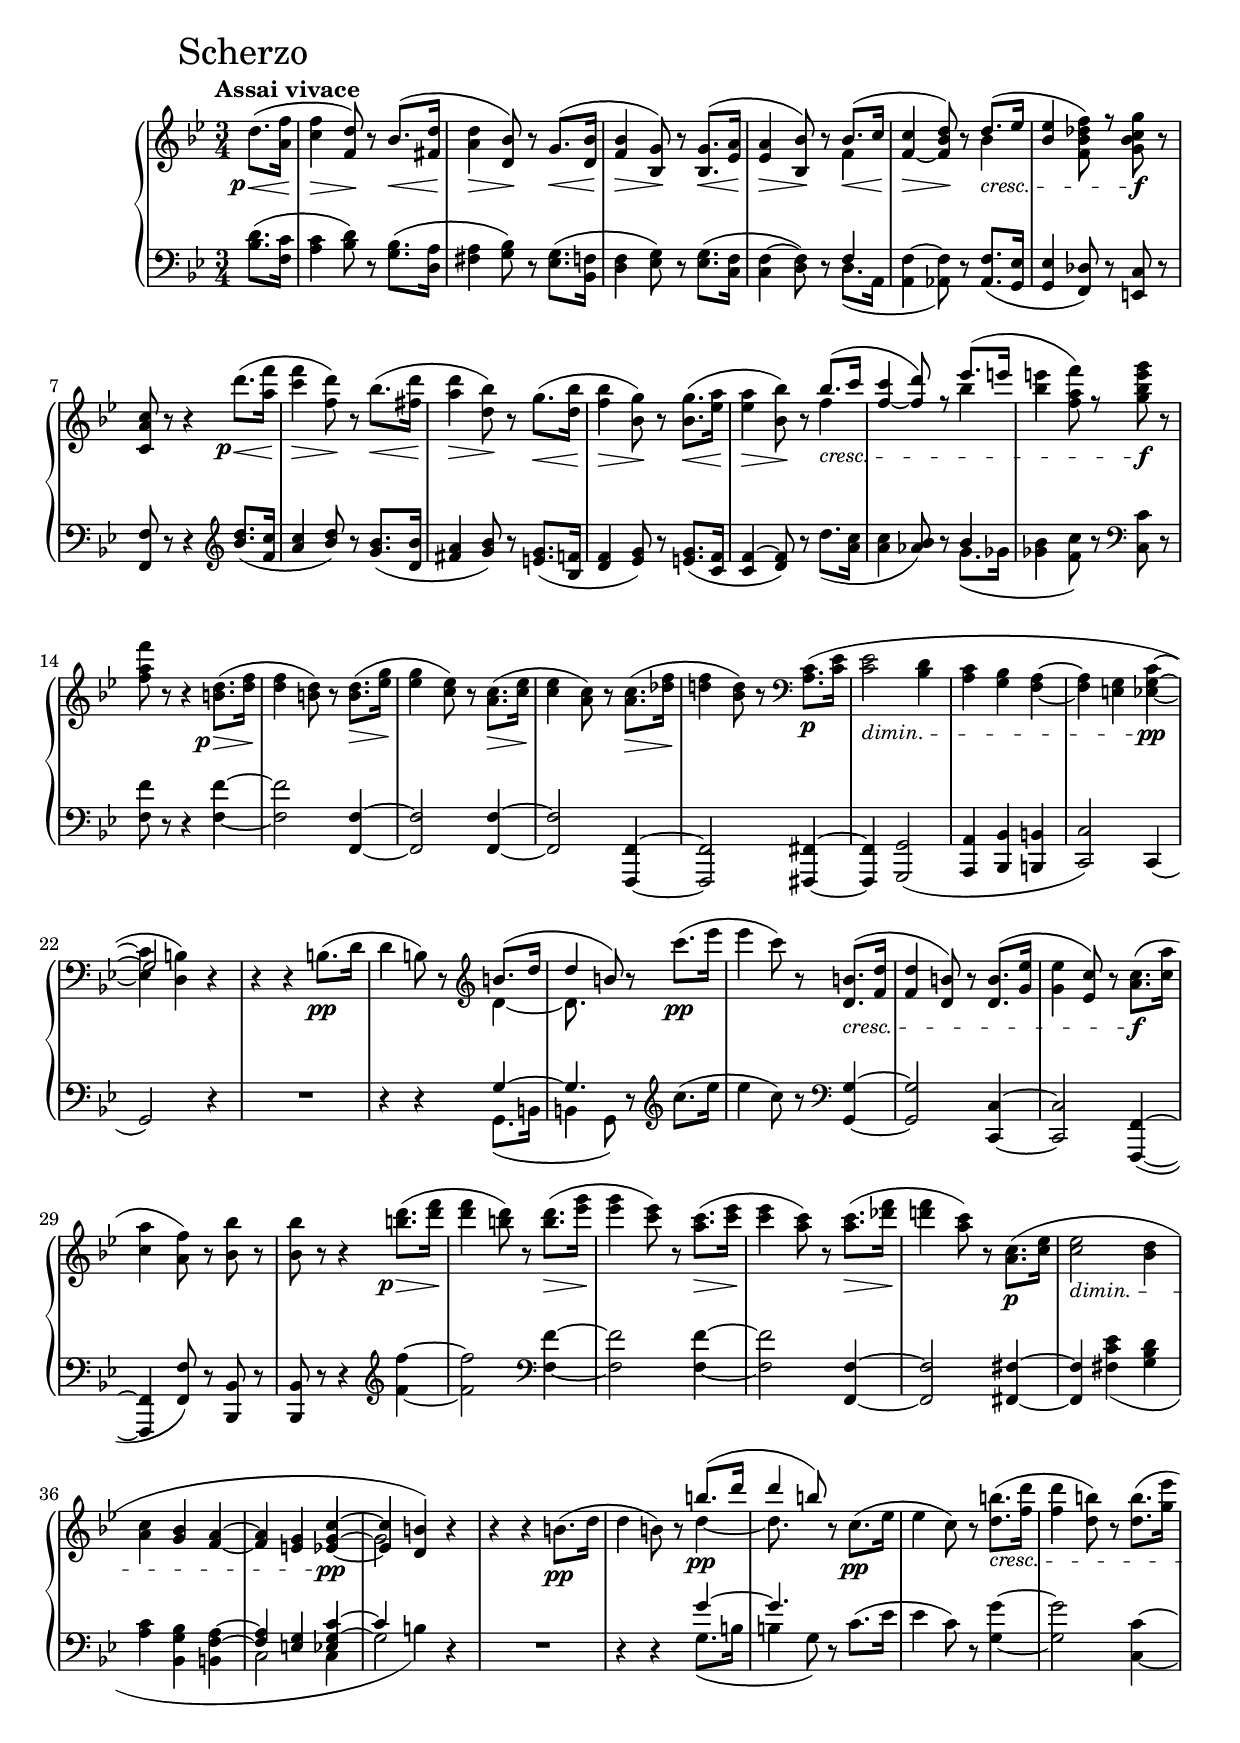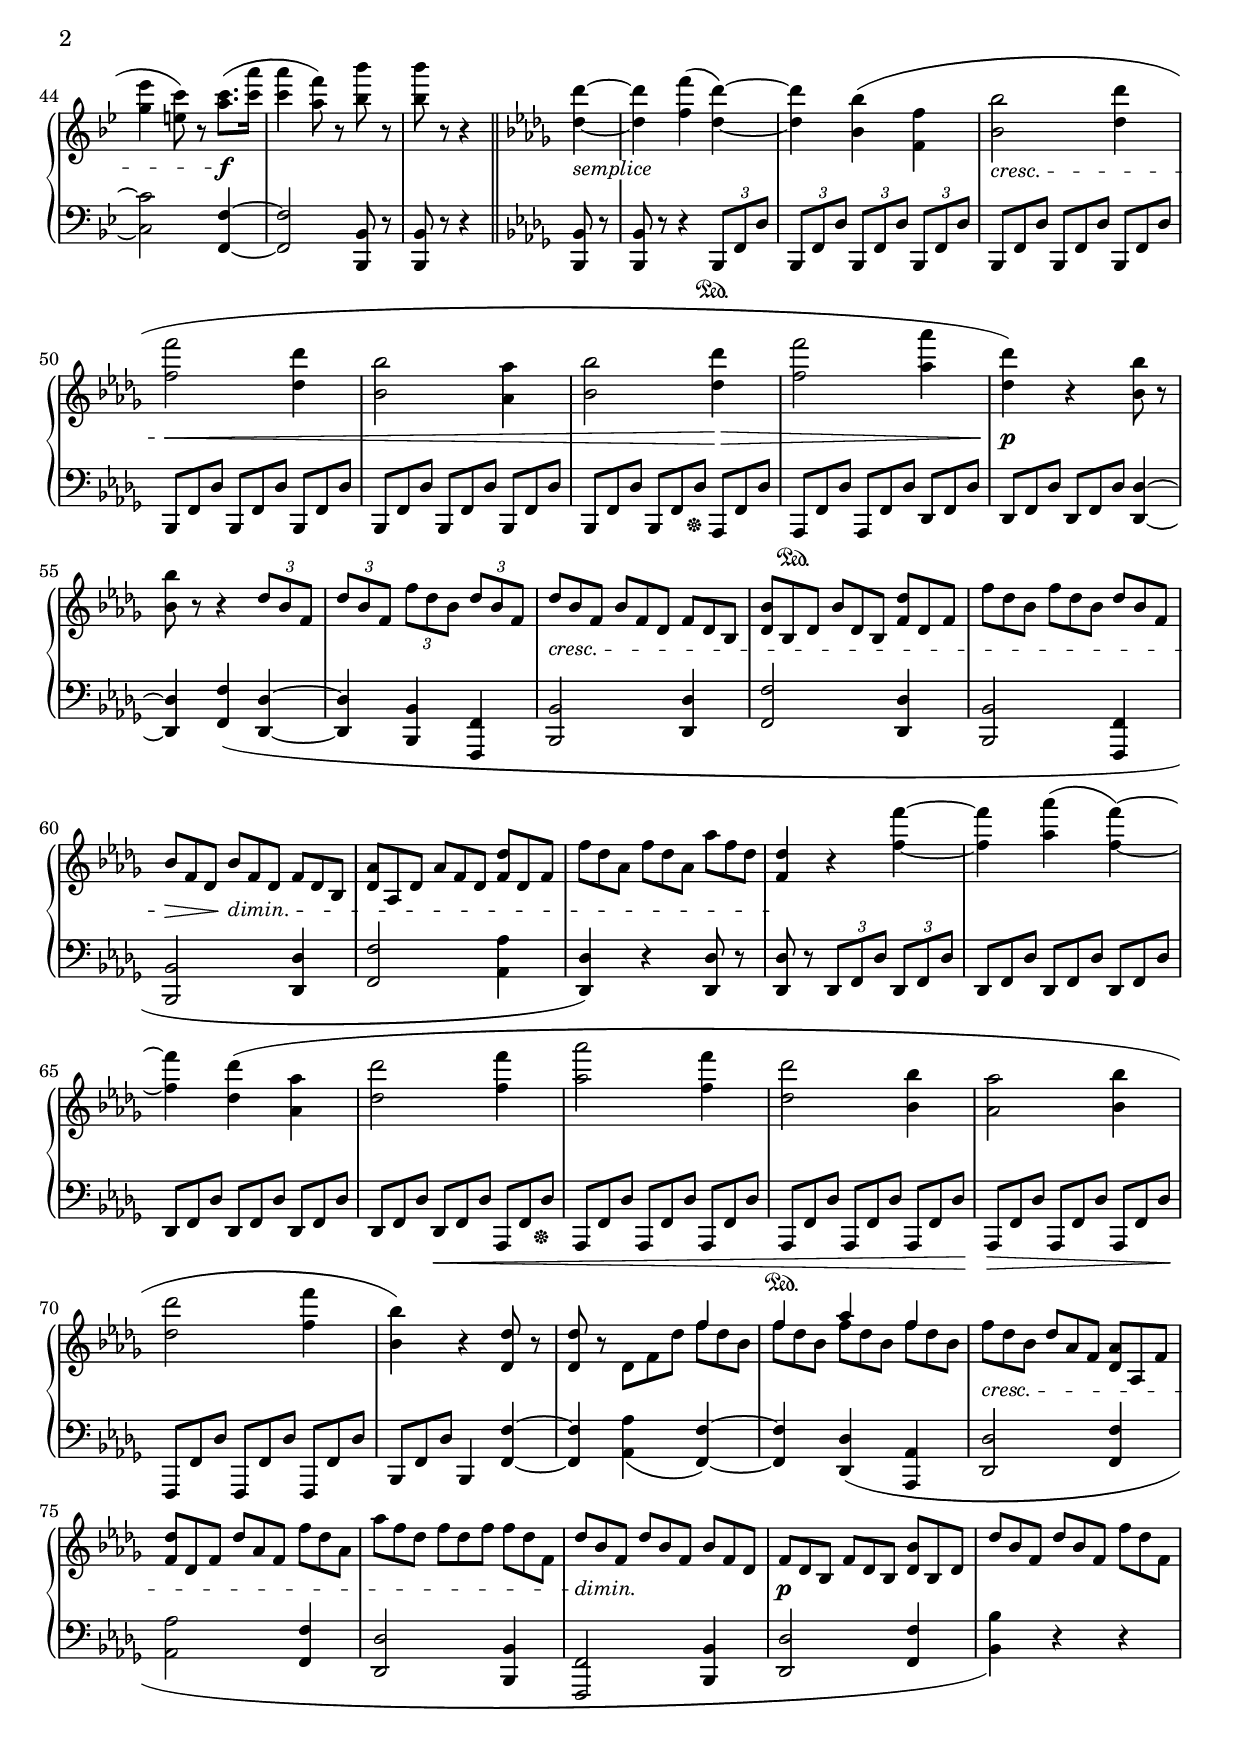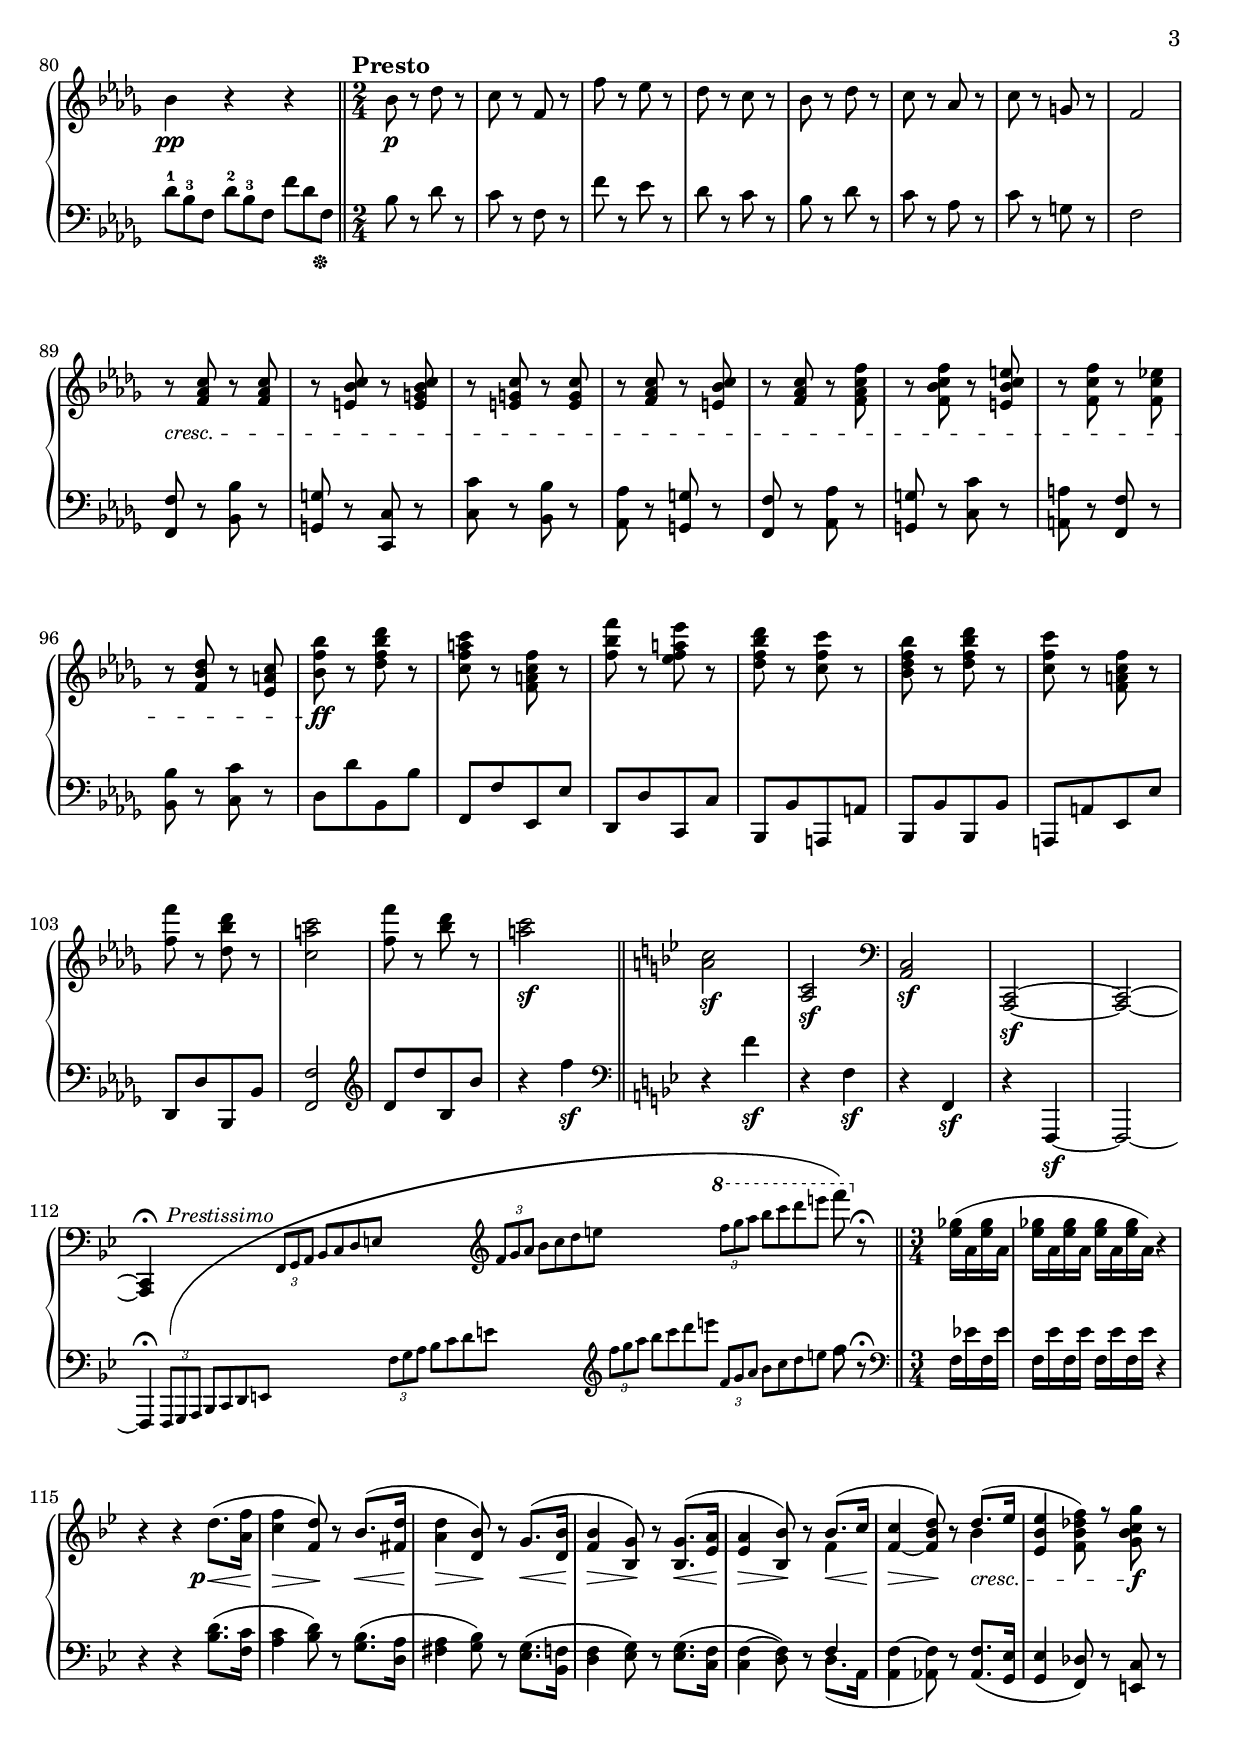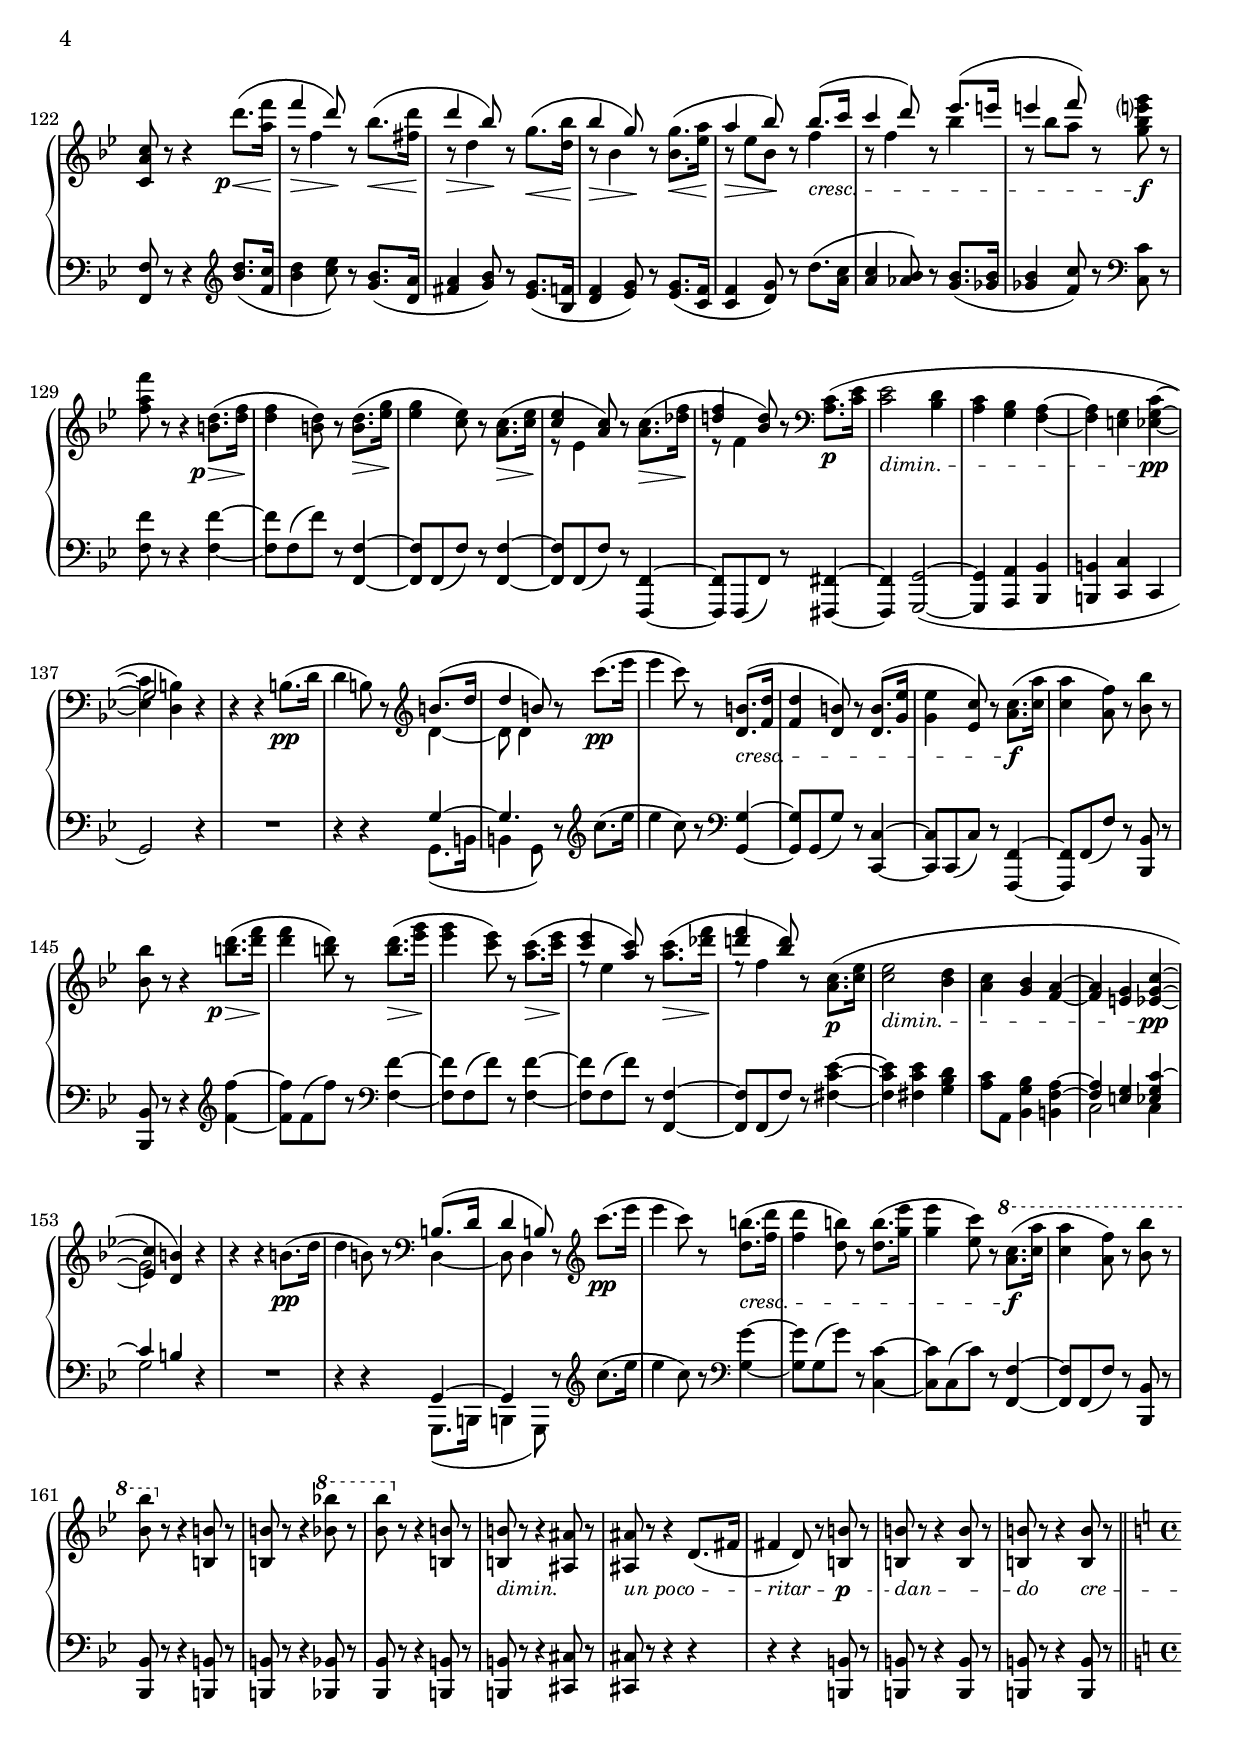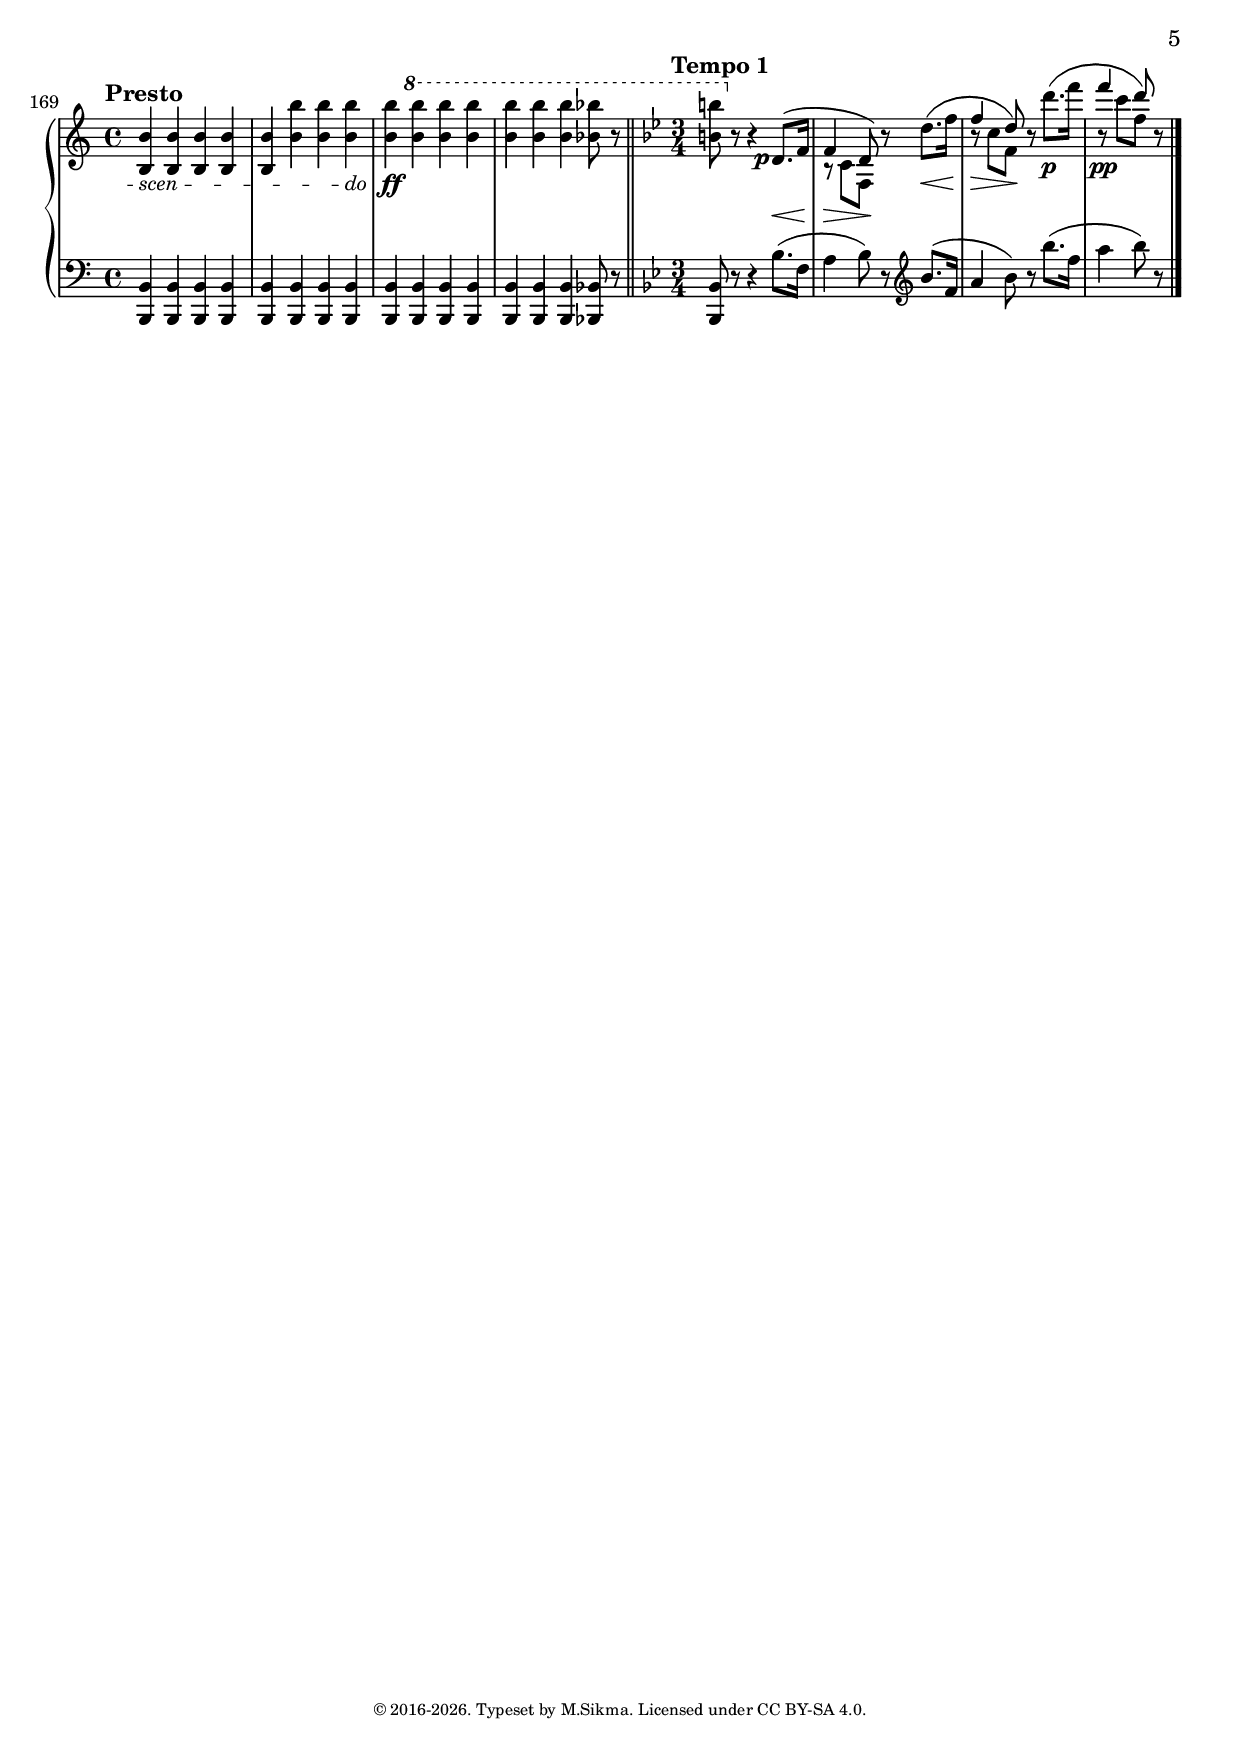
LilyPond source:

%===========================================================================
%    Piano Sonata Op.106 (L.Beethoven) - II
%===========================================================================
%
%    (C) 2016-2017, Michiel Sikma <michiel@sikma.org>
%    Licensed under CC BY-SA 4.0.
%
%---------------------------------------------------------------------------

\include "sonata-op106-headers.ily"

%---------------------------------------------------------------------------
%    II. Scherzo - Assai vivace
%---------------------------------------------------------------------------

two-section-one = {
  \key bes \major
  \time 3/4
  \partial 4
  \tempo "Assai vivace"
}

\bookpart {
  \paper {
    markup-system-spacing = \std-padding-page-n
    bookTitleMarkup = \std-title-markup-page-n
  }
  \header {
    subtitle = "Scherzo"
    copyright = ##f
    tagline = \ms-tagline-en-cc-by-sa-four
  }
  \score {
    \new PianoStaff \with {
      \std-staff-spacing
    } <<
      \set PianoStaff.connectArpeggios = ##t
      %---------------------------------------------------------------------
      %    Right hand
      %---------------------------------------------------------------------
      \new Staff = "right" \with {
        \std-magnification
        \stdDynSize
        midiInstrument = "acoustic grand"
      } {
        \clef treble \relative c'' {
          \two-section-one
          \override Slur.height-limit = #3
          <<
            \relative c'' {
              \stemNeutral
              \once \override Slur.positions = #'(2.18 . 3)
              d8.^(\< <a f'>16 | <c f>4\> \stemUp <d f,>8)\!
            }
            \\
            \relative c'' {
              \once \override DynamicText.extra-offset = #'(-2.4 . 1.8)
              \once \override DynamicText.self-alignment-X = #LEFT
              s8._\p
            }
          >> r8
          \once \override Slur.positions = #'(0 . 2.5)
          bes8.^(\< <fis d'>16 | <a d>4\> <bes d,>8)\! r8
          \once \override Slur.positions = #'(0 . 2.5)
          g8.-[^(\< <d bes'>16] <f bes>4\> <bes, g'>8)\! r8
          \once \override Slur.positions = #'(0 . 2.5)
          <bes g'>8.-[^(\< <es a>16] | <es a>4\> <bes bes'>8)\! r8
          <<
            \relative c'' {
              bes8.^(\< c16 | <f,_~ c'>4\> <f bes d>8)\!
            }
            \\
            \relative c' {
              f4
            }
          >>
          r8
          <<
            \relative c'' {
              d8.^(\cresc es16 | <bes es>4 \stemNeutral <f bes des f>8) r8 \stemNeutral <g bes c g'>8\f
            }
            \\
            \relative c'' {
              bes4
            }
          >>
          r8 |
          \break
          <c a' c>8 r8 r4
          \once \override DynamicText.extra-offset = #'(-2.4 . 1.8)
          \once \override DynamicText.self-alignment-X = #LEFT
          \override Slur.height-limit = #4
          <<
            \relative c''' {
              \stemNeutral
              \override Slur.height-limit = #4
              d8.^(\< <a f'>16 | <c f>4\> <f, d'>8)\!
            }
            \\
            \relative c'' {
              \once \override DynamicText.extra-offset = #'(-2.4 . 1.8)
              \once \override DynamicText.self-alignment-X = #LEFT
              s8._\p
            }
          >>
          r8
          \once \override Slur.height-limit = #4
          bes''8.^(\< <fis d'>16 | <a d>4\> <d, bes'>8)\! r8
          g8.^(\< <d bes'>16 | <f bes>4\> <bes, g'>8)\! r8
          <g' bes,>8.^(\< <es a>16 | <es a>4\> <bes bes'>8)\! r8
          <<
            \relative c'' {
              \once \override Slur.positions = #'(0 . 2.5)
              \override Slur.height-limit = #5
              bes'8.^(\cresc c16 | <f,_~ c'>4 <f d'>8) r8
              \once \override Slur.positions = #'(0 . 2.5)
              es'8.^( e16 | \stemNeutral <bes e>4 <f a f'>8)
              r8 <g bes e g>8\f
            }
            \\
            \relative c'' {
              f4 | s4 s4 bes4
            }
          >>
          r8 | <f' a f'>8 r8 r4
          \once \override Slur.height-limit = #5
          \once \override Slur.positions = #'(0 . 0)
          <<
            \relative c''' {
              \stemNeutral
              \override Slur.height-limit = #4
              <b, d>8.^(\> <d f>16 | <d f>4\! <b d>8)\!
            }
            \\
            \relative c'' {
              \once \override DynamicText.extra-offset = #'(-2.4 . 1.8)
              \once \override DynamicText.self-alignment-X = #LEFT
              s8._\p
            }
          >>
          r8
          \once \override Slur.height-limit = #7
          \once \override Slur.positions = #'(0 . 0)
          <b, d>8.^(\> <es g>16 | <es g>4\! <c es>8) r8
          <a c>8.^(\> <c es>16 | <c es>4\! <a c>8) r8
          <a c>8.^(\> <des f>16 | <d! f>4\! <bes d>8) r8 \clef bass
          <<
            \relative c'' {
              \voiceTwo
              \once \override Slur.height-limit = #4
              \once \override Slur.positions = #'(0 . 3)
              <a, c>8.^(\p <c es>16 | <c es>2_\textDecresc "dimin." <bes d>4 |
              <a c>4 <g bes>4 <f_~ a^~>4 |
              <f a>4 <e g>4 <es_~ c'^~>4\pp |
              <es c'>4 <b' d,>4)
            }
            \\
            \relative c {
              \voiceTwo
              s4 |
              s2. |
              s2. |
              s2 g'4^~ |
              \voiceOne
              g2
            }
          >>
          r4 | r4 r4
          b,8.^(\pp d16 | d4 b8) r8 \clef treble
          <<
            \relative c'' {
              \once \override Slur.height-limit = #4
              b8.^( d16 | d4 b8)
            }
            \\
            \relative c' {
              d4_~ | d8.
            }
          >>
          r8
          \once \override Slur.positions = #'(1 . 1)
          c''8.^(\pp es16 | es4 c8) r8
          \once \override Slur.positions = #'(0 . 2.5)
          <d,, b'>8.^(\cresc <f d'>16 | <f d'>4 <d b'>8) r8
          \once \override Slur.positions = #'(0 . 2.5)
          <d b'>8.^( <g es'>16 | <g es'>4 <es c'>8) r8
          \once \override Slur.positions = #'(2.2 . 2.5)
          \once \override Slur.height-limit = #9
          \once \override Slur.eccentricity = #-0.55
          <a c>8.^(\f <c a'>16 | <c a'>4 <a f'>8) r8
          <bes bes'>8 r8 | <bes bes'>8 r8 r4
          <<
            \relative c'' {
              \stemNeutral
              \override Slur.height-limit = #4
              <b' d>8.^(\> <d f>16 | <d f>4\! <b d>8)
            }
            \\
            \relative c'' {
              \once \override DynamicText.extra-offset = #'(-2.4 . 1.8)
              \once \override DynamicText.self-alignment-X = #LEFT
              s8._\p
            }
          >>
          r8
          <b' d>8.^(\> <es g>16 | <es g>4\! <c es>8) r8
          \once \override Slur.positions = #'(0 . 0)
          <a c>8.^(\> <c es>16 | <c es>4\! <a c>8) r8
          <a c>8.^(\> <des f>16 | <d! f>4\! <a c>8) r8
          <<
            \relative c''' {
              \voiceTwo
              \once \override Slur.height-limit = #5
              <a, c>8.^(\p <c es>16 | <c es>2_\textDecresc "dimin." <bes d>4 |
              <a c>4
              \voiceOne
              <g bes>4 <f_~ a^~>4 |
              <f a>4 <e g>4 <es_~ c'^~>4\pp |
              <es c'>4 <b' d,>4)
            }
            \\
            \relative c' {
              s4 |
              s2. |
              s2. |
              s2 \voiceOne g'4^~ |
              \voiceTwo
              g2
            }
          >>
          r4 | r4 r4
          b,8.^(\pp d16 | d4 b8) r8
          <<
            \relative c''' {
              \once \override Slur.positions = #'(0 . 6)
              \once \override Slur.height-limit = #5
              b8.^(\pp d16 | d4 b8)
            }
            \\
            \relative c'' {
              d4_~ | d8.
            }
          >>
          r8
          c8.^(\pp es16 | es4 c8) r8
          <d b'>8.^(\cresc <f d'>16 | <f d'>4 <d b'>8) r8
          <d b'>8.^( <g es'>16 | <g es'>4 <e c'>8) r8
          <a c>8.^(\f <c a'>16 | <c a'>4 <a f'>8) r8
          <bes bes'>8 r8 | <bes bes'>8 r8 r4
          \bar "||"
          \key bes \minor
          <des,_~ des'^~>4_\sempliceWhiteout |
          <des des'> <f f'>^( <des_~ des'^~>) |
          <des des'>\!
          \once \override Slur.positions = #'(2 . 5.6)
          \once \override Slur.eccentricity = #0.7
          \once \override Slur.height-limit = #4.5
          <bes bes'>^( <f f'> |
          <bes bes'>2\cresc <des des'>4 |
          \break
          <f f'>2\< <des des'>4 |
          <bes bes'>2 <aes aes'>4 |
          <bes bes'>2 <des des'>4\> |
          <f f'>2 <aes aes'>4 |
          <des, des'>4)\!\p r4 <bes bes'>8 r8 |
          \break
          <bes bes'>8 r8 r4
          \explicitTuplets
          \tuplet 3/2 \relative c'' { des8 bes f } |
          \tuplet 3/2 \relative c'' { des8 bes f }
          \tuplet 3/2 \relative c'' { f8 des bes }
          \tuplet 3/2 \relative c'' { des8 bes f } |
          \implicitTuplets
          \tuplet 3/2 \relative c'' { des8\cresc bes f }
          \tuplet 3/2 \relative c'' { bes8 f des }
          \tuplet 3/2 \relative c' { f8 des bes } |
          
          \tuplet 3/2 \relative c' { <des bes'>8 bes des }
          \tuplet 3/2 \relative c' { bes'8 des, bes }
          \tuplet 3/2 \relative c' { <f des'>8 des f } |
          
          \tuplet 3/2 \relative c'' { f8 des bes }
          \tuplet 3/2 \relative c'' { f8 des bes }
          \tuplet 3/2 \relative c'' { des8 bes f } |
          \break
          \tuplet 3/2 \relative c'' { bes8\> f des }
          \tuplet 3/2 \relative c'' { bes8_\textDecresc "dimin." f des }
          \tuplet 3/2 \relative c' { f8 des bes } |
          
          \tuplet 3/2 \relative c' { <des aes'>8 aes des }
          \tuplet 3/2 \relative c'' { aes8 f des }
          \tuplet 3/2 \relative c' { <f des'>8 des f } |
          \tuplet 3/2 \relative c'' { f8 des aes }
          \tuplet 3/2 \relative c'' { f8 des aes }
          \tuplet 3/2 \relative c''' { aes8 f des } |
          
          <f des'>4\! r4 <f'_~ f'^~>4 |
          <f f'>4 <aes aes'>4^( <f_~ f'^~>) |
          \break
          <f f'>4
          \once \override Slur.positions = #'(2 . 4.6)
          \once \override Slur.eccentricity = #0.7
          \once \override Slur.height-limit = #4.5
          <des des'>4^( <aes aes'> |
          <des des'>2 <f f'>4 |
          <aes aes'>2 <f f'>4 |
          <des des'>2 <bes bes'>4 |
          <aes aes'>2 <bes bes'>4 |
          <des des'>2 <f f'>4 |
          <bes, bes'>4) r4 <des, des'>8 r8 | <des des'>8 r8
          
          <<
            \relative c'' {
              s4 f4 |
              f4 aes f
            }
            \\
            {
              \implicitTuplets
              \tuplet 3/2 \relative c' { des8 f des' }
              \tuplet 3/2 \relative c'' { f8 des bes } |
              \tuplet 3/2 \relative c'' { f8 des bes }
              \tuplet 3/2 \relative c'' { f8 des bes }
              \tuplet 3/2 \relative c'' { f8 des bes }
            }
          >> |
          \tuplet 3/2 \relative c'' { f8\cresc des bes }
          \tuplet 3/2 \relative c'' { des8 aes f }
          \tuplet 3/2 \relative c'' { <des, aes'>8 aes f' } |
          \break
          \tuplet 3/2 \relative c' { <f des'>8 des f }
          \tuplet 3/2 \relative c'' { des8 aes f }
          \tuplet 3/2 \relative c'' { f8 des aes } |
          \tuplet 3/2 \relative c''' { aes8 f des }
          \tuplet 3/2 \relative c'' { f8 des f }
          \tuplet 3/2 \relative c'' { f8 des f, } |
          \tuplet 3/2 \relative c'' { des8_\textDecrescEnd "dimin." bes f }
          \tuplet 3/2 \relative c'' { des8 bes f }
          \tuplet 3/2 \relative c'' { bes8 f des } |
          \tuplet 3/2 \relative c' { f8\p des bes }
          \tuplet 3/2 \relative c' { f8 des bes }
          \tuplet 3/2 \relative c' { <des bes'>8 bes des } |
          \tuplet 3/2 \relative c'' { des8 bes f }
          \tuplet 3/2 \relative c'' { des8 bes f }
          \tuplet 3/2 \relative c'' { f8 des f, } |
          bes'4\pp r4 r4
          \bar "||"
          \time 2/4
          \tempo "Presto"
          bes8\p r8 des8 r8 |
          c8 r8 f,8 r8 |
          f'8 r8 es8 r8 |
          des8 r8 c8 r8 |
          bes8 r8 des8 r8 |
          c8 r8 aes8 r8 |
          c8 r8 g8 r8 |
          f2 |
          
          \break
          r8\cresc <f aes c>8 r8 <f aes c>8 |
          r8 <e bes' c>8 r8 <e g bes c>8 |
          r8 <e g c>8 r8 <e g c>8 |
          r8 <f aes c>8 r8 <e bes' c>8 |
          r8 <f aes c>8 r8 <f aes c f>8 |
          r8 <f bes c f>8 r8 <e bes' c e>8 |
          r8 <f c' f>8 r8 <f c' es!>8 |
          \break
          r8 <f bes des>8 r8 <es a c>8 |
          
          <bes' f' bes>8\ff r8 <des f bes des>8 r8 |
          <c f a c>8 r8 <f, a c f>8 r8 |
          <f' bes f'>8 r8 <es f a es'>8 r8 |
          <des f bes des>8 r8 <c f c'>8 r8 |
          <bes des f bes>8 r8 <des f bes des>8 r8 |
          <c f c'>8 r8 <f, a c f>8 r8 |
          <f' f'>8 r8 <des bes' des>8 r8 |
          <c a' c>2 |
          <f f'>8 r8 <bes des>8 r8 |
          <a c>2\sf |
          \bar "||"
          \key bes \major
          <a, c>2\sf |
          <a, c>2\sf |
          \clef bass <a, c>2\sf |
          <a,_~ c^~>2\sf |
          <a_~ c^~>2 |
          \once \override Staff.TextScript.outside-staff-priority = #500
          \once \override Staff.Script.outside-staff-priority = #0
          <a c>4\fermata
          s1^\markup { \translate #'(0.5 . 0) \italic "Prestissimo" } s1 s1 s1 s2 s8 r8\fermata
          \bar "||"
          \time 3/4
          <es'''' ges>16^( a, <es' ges> a, |
          <es' ges> a, <es' ges> a, <es' ges> a, <es' ges> a,) r4 |
          \break
          r4 r4
          \relative c'' {
            \override Slur.height-limit = #3
            <<
              \relative c'' {
                \stemNeutral
                \once \override Slur.positions = #'(2.18 . 3)
                d8.^(\< <a f'>16 | <c f>4\> \stemUp <d f,>8)\!
              }
              \\
              \relative c'' {
                \once \override DynamicText.extra-offset = #'(-2.4 . 1.8)
                \once \override DynamicText.self-alignment-X = #LEFT
                s8._\p
              }
            >> r8
            \once \override Slur.positions = #'(0 . 2.5)
            bes8.^(\< <fis d'>16 | <a d>4\> <bes d,>8)\! r8
            \once \override Slur.positions = #'(0 . 2.5)
            g8.-[^(\< <d bes'>16] <f bes>4\> <bes, g'>8)\! r8
            \once \override Slur.positions = #'(0 . 2.5)
            <bes g'>8.-[^(\< <es a>16] | <es a>4\> <bes bes'>8)\! r8
            <<
              \relative c'' {
                bes8.^(\< c16 | <f,_~ c'>4\> <f bes d>8)\!
              }
              \\
              \relative c' {
                f4
              }
            >>
            r8
            <<
              \relative c'' {
                d8.^(\cresc es16 | <es, bes' es>4 \stemNeutral <f bes des f>8) r8 \stemNeutral <g bes c g'>8\f
              }
              \\
              \relative c'' {
                bes4
              }
            >>
            r8 | \break
            <c a' c>8
          }
          r8 r4
          <<
            \relative c'' {
              s4 | b8\rest \stemDown f'4
            }
            \\
            \relative c''' {
              \once \override Slur.positions = #'(5.5 . 5.5)
              d8.^(\< <a f'>16 | \stemUp
              \once \override Voice.Stem.length = #3.8
              f'4\> d8)\!
            }
            \\
            \relative c'' {
              \once \override DynamicText.extra-offset = #'(-2.4 . 1.8)
              \once \override DynamicText.self-alignment-X = #LEFT
              s8._\p
            }
          >>
          r8
          <<
            \relative c'' {
              s4 | b8\rest \stemDown d4
            }
            \\
            \relative c''' {
              \once \override Slur.positions = #'(4.5 . 4.5)
              bes8.^(\< <fis d'>16 | \stemUp
              \once \override Voice.Stem.length = #3.8
              d'4\> bes8)\!
            }
          >>
          r8
          <<
            \relative c'' {
              s4 | b8\rest \stemDown bes4
            }
            \\
            \relative c''' {
              \once \override Slur.positions = #'(3.5 . 3.5)
              g8.^(\< <d bes'>16 | \stemUp
              \once \override Voice.Stem.length = #3.8
              bes'4\> g8)\!
            }
          >>
          r8
          <<
            \relative c'' {
              s4 | b8\rest \stemDown es8-[ bes]
            }
            \\
            \relative c'' {
              <bes g'>8.^(\< <es a>16 | \stemUp a4\> bes8)\!
            }
          >>
          r8
          <<
            \relative c''' {
              bes8.^(\cresc c16 | c4 d8) b,8\rest
              \once \override Slur.height-limit = #4
              es'8.^( e16 | e4 f8) b,,8\rest
              \stemDown
              <g' bes e? g>8\f b,8\rest |
              <f' a f'>8
            }
            \\
            \relative c'' {
              f4 | b,8\rest f'4 s8
              bes4 | b,8\rest bes'8-[ a]
            }
          >>
          r8 r4
          \once \override Slur.height-limit = #5
          \once \override Slur.positions = #'(0 . 0)
          <<
            \relative c''' {
              \stemNeutral
              \override Slur.height-limit = #4
              <b, d>8.^(\> <d f>16 | <d f>4\! <b d>8)\!
            }
            \\
            \relative c'' {
              \once \override DynamicText.extra-offset = #'(-2.4 . 1.8)
              \once \override DynamicText.self-alignment-X = #LEFT
              s8._\p
            }
          >>
          r8
          \once \override Slur.height-limit = #7
          \once \override Slur.positions = #'(0 . 0)
          <b d>8.^(\> <es g>16 | <es g>4\! <c es>8) r8
          <<
            \relative c' {
              s4 | s8 \stemDown es4
            }
            \\
            \relative c'' {
              \once \override Slur.height-limit = #7
              \once \override Slur.positions = #'(1 . 1)
              <a c>8.^(\> <c es>16 | e,8\rest\! s8 \stemUp <a c>8)
            }
            \\
            \relative c'' {
              s4 | \stemUp
              \once \override Voice.Stem.length = #6.5
              <c es>4
            }
          >>
          r8
          <<
            \relative c' {
              s4 | s8 \stemDown f4
            }
            \\
            \relative c'' {
              \once \override Slur.height-limit = #7
              \once \override Slur.positions = #'(1 . 1)
              <a c>8.^(\> <des f>16 | e,8\rest\! s8 \stemUp <bes' d>8)
            }
            \\
            \relative c'' {
              s4 | \stemUp
              \once \override Voice.Stem.length = #6.5
              <d! f>4
            }
          >>
          r8
          \clef bass
          <<
            \relative c'' {
              \voiceTwo
              \once \override Slur.height-limit = #4
              \once \override Slur.positions = #'(0 . 3)
              <a, c>8.^(\p <c es>16 | <c es>2_\textDecresc "dimin." <bes d>4 |
              <a c>4 <g bes>4 <f_~ a^~>4 |
              <f a>4 <e g>4 <es_~ c'^~>4\pp |
              <es c'>4 <b' d,>4)
            }
            \\
            \relative c {
              \voiceTwo
              s4 |
              s2. |
              s2. |
              s2 g'4^~ |
              \voiceOne
              g2
            }
          >>
          r4 | r4 r4
          b,8.^(\pp d16 | d4 b8) r8 \clef treble
          <<
            \relative c'' {
              \once \override Slur.height-limit = #4
              b8.^( d16 | d4 b8)
            }
            \\
            \relative c' {
              d4_~ | d8 d4
            }
          >>
          r8
          \once \override Slur.positions = #'(1 . 1)
          c''8.^(\pp es16 | es4 c8) r8
          \once \override Slur.positions = #'(0 . 2.5)
          <d,, b'>8.^(\cresc <f d'>16 | <f d'>4 <d b'>8) r8
          \once \override Slur.positions = #'(0 . 2.5)
          <d b'>8.^( <g es'>16 | <g es'>4 <es c'>8) r8
          \once \override Slur.positions = #'(2.2 . 2.5)
          \once \override Slur.height-limit = #9
          \once \override Slur.eccentricity = #-0.55
          <a c>8.^(\f <c a'>16 | <c a'>4 <a f'>8) r8
          <bes bes'>8 r8 | <bes bes'>8 r8 r4
          <<
            \relative c'' {
              \stemNeutral
              \override Slur.height-limit = #4
              <b' d>8.^(\> <d f>16 | <d f>4\! <b d>8)
            }
            \\
            \relative c'' {
              \once \override DynamicText.extra-offset = #'(-2.4 . 1.8)
              \once \override DynamicText.self-alignment-X = #LEFT
              s8._\p
            }
          >>
          r8
          <b' d>8.^(\> <es g>16 | <es g>4\! <c es>8) r8
          \once \override Slur.positions = #'(0 . 0)
          <<
            \relative c'' {
              s4 | s8 \stemDown es4
            }
            \\
            \relative c''' {
              \once \override Slur.height-limit = #7
              \once \override Slur.positions = #'(1 . 1)
              <a c>8.^(\> <c es>16 | e,8\rest\! s8 \stemUp <a c>8)
            }
            \\
            \relative c''' {
              s4 | \stemUp
              \once \override Voice.Stem.length = #6.5
              <c es>4
            }
          >>
          r8
          <<
            \relative c'' {
              s4 | s8 \stemDown f4
            }
            \\
            \relative c''' {
              \once \override Slur.height-limit = #7
              \once \override Slur.positions = #'(1 . 1)
              <a c>8.^(\> <des f>16 | e,8\rest\! s8 \stemUp <bes' d>8)
            }
            \\
            \relative c''' {
              s4 | \stemUp
              \once \override Voice.Stem.length = #6.5
              <d! f>4
            }
          >>
          r8
          <<
            \relative c''' {
              \voiceTwo
              \once \override Slur.height-limit = #5
              <a, c>8.^(\p <c es>16 | <c es>2_\textDecresc "dimin." <bes d>4 |
              <a c>4
              \voiceOne
              <g bes>4 <f_~ a^~>4 |
              <f a>4 <e g>4 <es_~ c'^~>4\pp |
              <es c'>4 <b' d,>4)
            }
            \\
            \relative c' {
              s4 |
              s2. |
              s2. |
              s2 \voiceOne g'4^~ |
              \voiceTwo
              g2
            }
          >>
          r4 | r4 r4
          b,8.^(\pp d16 | d4 b8) r8 \clef bass
          <<
            \relative c' {
              \once \override Slur.height-limit = #4
              \once \override Slur.positions = #'(0 . 4.5)
              b8.^( d16 | d4 b8)
            }
            \\
            \relative c {
              d4_~ | d8 d4
            }
          >>
          r8 \clef treble
          \once \override Slur.positions = #'(1 . 1)
          c'8.^(\pp es16 | es4 c8) r8
          \once \override Slur.positions = #'(0 . 2.5)
          <d, b'>8.^(\cresc <f d'>16 | <f d'>4 <d b'>8) r8
          \once \override Slur.positions = #'(0 . 2.5)
          <d b'>8.^( <g es'>16 | <g es'>4 <es c'>8) r8
          \once \override Slur.positions = #'(2.2 . 2.5)
          \once \override Slur.height-limit = #9
          \once \override Slur.eccentricity = #-0.55
          \ottava #1
          \set Staff.ottavation = #"8"
          <a c>8.^(\f <c a'>16 | <c a'>4 <a f'>8) r8
          <bes bes'>8 r8 | <bes bes'>8
          \ottava #0
          r8 r4
          \relative c' {
            <b b'>8 r8 <b b'>8 r8 r4
          }
          \ottava #1
          \set Staff.ottavation = #"8"
          <bes! bes'!>8 r8 | <bes bes'>8
          \ottava #0
          r8 r4
          \relative c' {
            <b b'>8 r8 <b b'>8_\textDecrescEnd "dimin." r8 r4
          }
          \relative c' {
            <ais ais'>8 r8 <ais ais'>8_\textDecresc "un poco" r8 r4
          }
          d,,8._( fis16 | fis4_\textDecresc "ritar" d8) r8
          <b b'>8\p_\textDecresc " " r8 |
          <b b'>8_\textDecresc "dan" r8 r4 <b b'>8 r8 |
          <b b'>8_\textDecrescEnd "do" r8 r4 <b b'>8_\textCresc "cre" r8
          \bar "||"
          \time 4/4
          \tempo "Presto"
          \key c \major
          <b b'>4_\textCresc "scen" 4 4 4 |
          4 <b' b'>4 4 4_\textCresc "do" |
          4\ff
          \ottava #1
          \set Staff.ottavation = #"8"
          <b' b'>4 4 4 |
          4 4 4 <bes bes'>8 r8
          \bar "||"
          \time 3/4
          \tempo "Tempo 1"
          \key bes \major
          <b b'>
          \ottava #0
          r8 r4
          <<
            \relative c' {
              \once \override Slur.positions = #'(2.5 . 1.2)
              d8.^(\< f16 | f4\> d8)\!
            }
            \\
            \relative c' {
              s4 | b8\rest c8-[ f,]
            }
            \\
            \relative c'' {
              \once \override DynamicText.extra-offset = #'(-2.4 . 1.8)
              \once \override DynamicText.self-alignment-X = #LEFT
              s8._\p
            }
          >>
          r8
          <<
            \relative c'' {
              \once \override Slur.positions = #'(0 . 1.2)
              \stemDown d8.^(\< f16 | \stemUp
              \once \override Voice.Stem.length = #3.5
              f4\> d8)\!
            }
            \\
            \relative c'' {
              s4 | b8\rest c8-[ f,]
            }
          >>
          r8
          <<
            \relative c''' {
              \once \override Slur.positions = #'(0 . 1.2)
              \stemDown d8.^(\p f16 | \stemUp
              \once \override Voice.Stem.length = #3.5
              f4\pp d8)
            }
            \\
            \relative c''' {
              s4 | b,8\rest c'8-[ f,]
            }
          >>
          r8
          \bar "|."
        }
      }
      %---------------------------------------------------------------------
      %    Left hand
      %---------------------------------------------------------------------
      \new Staff = "left" \with {
        \std-magnification
        \stdDynSize
        midiInstrument = "acoustic grand"
      } {
        \clef bass \relative c' {
          \two-section-one
          \override Slur.height-limit = #3
          <bes d>8.^( <f c'>16 | <a c>4 <bes d>8) r8
          <g bes>8.^( <d a'>16 | <fis a>4 <g bes>8) r8
          <es g>8.^( <bes f'>16 | <d f>4 <es g>8) r8
          <es g>8.^( <c f>16 | <c f^~>4 <d f>8) r8
          <<
            {
               f4
            }
            \\
            {
              d8._( a16 | <a f'^~>4 <aes f'>8)
            }
          >>
          r8
          \stemUp
          <aes f'>8._( <g es'>16 | <g es'>4 <f des'>8) r8
          <e c'>8 r8 | <f f'>8 r8 r4 \clef treble
          <bes'' d>8._( <f c'>16 | <a c>4 <bes d>8) r8
          <g bes>8._( <d bes'>16 | <fis a>4 <g bes>8) r8
          <e g>8._( <bes f'>16 | <d f>4 <es g>8) r8
          <e g>8._( <c f>16 | <c f^~>4 <d f>8) r8
          \stemNeutral
          \once \override Slur.positions = #'(0 . 0)
          \once \override Slur.eccentricity = #0.75
          \once \override Slur.height-limit = #6
          d'8._( <a c>16 | <a c>4 <aes bes>8) r8
          <<
            {
              bes4
            }
            \\
            {
              g8._( ges16 | <ges bes>4 <f c'>8)
            }
          >>
          r8
          \clef bass <c, c'>8 r8 <f f'>8 r8 r4
          <f_~ f'^~>4 |
          <f f'>2 <f,_~ f'^~>4 |
          <f f'>2 <f_~ f'^~>4 |
          <f f'>2 <f,_~ f'^~>4 |
          <f f'>2 <fis_~ fis'^~>4 |
          <fis fis'>4 <g g'>2_( |
          <a a'>4 <bes bes'> <b b'> |
          <c c'>2) c4_( |
          g'2) r4 |
          R2. |
          r4 r4
          <<
            {
              g'4^~ | g4.
            }
            \\
            {
              g,8._( b16 | b4 g8)
            }
          >>
          r8 \clef treble
          c''8.^( es16 | es4 c8) r8 \clef bass
          <g,,_~ g'^~>4 | <g g'>2
          <c,_~ c'^~>4 | <c c'>2
          \once \override Slur.positions = #'(0 . 3.5)
          \once \override Slur.eccentricity = #0.5
          <f,_~ f'^~>4_( | <f f'>4
          <f' f'>8) r8 <bes, bes'>8 r8 |
          <bes bes'>8 r8 r4 \clef treble
          <f'''_~ f'^~>4 | <f f'>2 \clef bass
          <f,_~ f'^~>4 | <f f'>2
          <f_~ f'^~>4 | <f f'>2
          <f,_~ f'^~>4 | <f f'>2
          <fis_~ fis'^~>4 | <fis fis'>4
          <<
            \relative c {
              \stemDown
              s2 |
              <a' c>4 <bes, g' bes>4 <b f'^~ a^~>4 |
              \stemUp
              <f' a>4 <e g>4 <es g^~>4 |
              \stemDown
              g2
            }
            \\
            \relative c, {
              \once \override Slur.height-limit = #5
              \once \override Slur.eccentricity = #1
              \once \override Slur.positions = #'(-2 . -1)
              <fis' c' es>4_( <g bes d>4 |
              s2 s4 |
              c,2 c4 |
              s4 b'4)
            }
            \\
            \relative c {
              \voiceOne
              s2 |
              s2 s4 | s4 s4 c'4^~ |
              c4
            }
          >>
          r4 |
          R2. |
          r4 r4
          <<
            \relative c'' {
              g4^~ | g4.
            }
            \\
            \relative c' {
              g8._( b16 | b4 g8)
            }
          >>
          r8
          c''8.^( es16 | es4 c8) r8
          <g_~ g'^~>4 | <g g'>2
          <c,_~ c'^~>4 | <c c'>2
          <f,_~ f'^~>4 | <f f'>2
          <bes, bes'>8 r8 | <bes bes'>8 r8 r4
          \bar "||"
          \key bes \minor
          <bes bes'>8 r8 | <bes bes'>8 r8 r4
          \tuplet 3/2 \relative c, { bes8\sustainOn f' des' }
          \repeat unfold 3 \tuplet 3/2 \relative c, { bes8 f' des' }
          \implicitTuplets
          \repeat unfold 10 \tuplet 3/2 \relative c, { bes8 f' des' }
          \tuplet 3/2 \relative c, { bes8 f' des'\sustainOff }
          \tuplet 3/2 \relative c, { aes8 f' des' }
          \tuplet 3/2 \relative c, { aes8\sustainOn f' des' }
          \tuplet 3/2 \relative c, { aes8 f' des' }
          \tuplet 3/2 \relative c, { des8 f des' }
          \tuplet 3/2 \relative c, { des8 f des' }
          \tuplet 3/2 \relative c, { des8 f des' }
          <des_~ des'^~>4 | <des des'> <f f'>_(
          <des_~ des'^~>4 | <des des'> <bes bes'> <f f'>
          <bes bes'>2 <des des'>4 |
          <f f'>2 <des des'>4 |
          <bes bes'>2 <f f'>4 |
          <bes bes'>2 <des des'>4 |
          <f f'>2 <aes aes'>4 |
          <des, des'>4) r4 <des des'>8 r8 | <des des'> r8
          \explicitTuplets
          \tuplet 3/2 \relative c, { des8 f des' }
          \tuplet 3/2 \relative c, { des8 f des' }
          \implicitTuplets
          \tuplet 3/2 \relative c, { des8 f des' }
          \repeat unfold 6 \tuplet 3/2 \relative c, { des8 f des' }
          \tuplet 3/2 \relative c, { des8\< f des' }
          \tuplet 3/2 \relative c, { aes8 f' des'\sustainOff }
          \repeat unfold 3 \tuplet 3/2 \relative c, { aes8 f' des' }
          \tuplet 3/2 \relative c, { aes8\sustainOn f' des' }
          \tuplet 3/2 \relative c, { aes8 f' des' }
          \tuplet 3/2 \relative c, { aes8 f' des' }
          \tuplet 3/2 \relative c, { aes8\!\> f' des' }
          \tuplet 3/2 \relative c, { aes8 f' des' }
          \tuplet 3/2 \relative c, { aes8 f' des'\! }
          \repeat unfold 3 \tuplet 3/2 \relative c, { f,8 f' des' }
          \tuplet 3/2 \relative c, { bes8 f' des' }
          bes4 <f'_~ f'^~>4 | <f f'>
          <aes aes'>4_( <f_~ f'^~>) | <f f'>
          \once \override Slur.positions = #'(2 . -3.2)
          \once \override Slur.eccentricity = #0.7
          \once \override Slur.height-limit = #4.5
          <des des'>_( <aes aes'> |
          <des des'>2 <f f'>4 |
          <aes aes'>2 <f f'>4 |
          <des des'>2 <bes bes'>4 |
          <f f'>2 <bes bes'>4 |
          <des des'>2 <f f'>4 |
          <bes bes'>4) r4 r4 |
          \tuplet 3/2 \relative c' { des8-1 bes-3 f }
          \tuplet 3/2 \relative c' { des8-2 bes-3 f }
          \tuplet 3/2 \relative c' { f8 des f,\sustainOff }
          \bar "||"
          \time 2/4
          \tempo "Presto"
          bes'8 r des r |
          c r f, r |
          f' r es r |
          des r c r |
          bes r des r |
          c r aes r |
          c r g r |
          f2 |
          <f, f'>8 r <bes bes'> r |
          <g g'> r <c, c'> r |
          <c' c'> r <bes bes'> r |
          <aes aes'> r <g g'> r |
          <f f'> r <aes aes'> r |
          <g g'> r <c c'> r |
          <a a'> r <f f'> r |
          <bes bes'> r <c c'> r |
          des8-[ des' bes, bes'] |
          f,-[ f' es, es'] |
          des,-[ des' c, c'] |
          bes,-[ bes' a, a'] |
          bes,-[ bes' bes, bes'] |
          a,-[ a' es es'] |
          des,-[ des' bes, bes'] |
          <f f'>2 \clef treble |
          des''8-[ des' bes, bes'] |
          r4 f'4\sf \clef bass
          \bar "||"
          \key bes \major
          r4 f,\sf |
          r4 f,\sf |
          r4 f,\sf |
          r4 f,_~\sf |
          f2_~ |
          f4\fermata
          \set Timing.measureLength = #(ly:make-moment 20/4)
          \explicitTuplets
          <<
            \relative c,, {
              \stemNeutral
              \teeny
              \shape #'((0 . -5.0)(-2 . 3.75)(0 . 0)(0 . 0)) PhrasingSlur
              \once \override PhrasingSlur.ratio = #0.75
              \once \override PhrasingSlur.eccentricity = #-1.0
              \once \override PhrasingSlur.positions = #'(-11.0 . 0.0)
              \change Staff = "left"
              \tuplet 3/2 { f8^\( g a } bes-[ c d e]
              \change Staff = "right"
              \tupletDown
              \tuplet 3/2 { f g a } bes-[ c d e]
              \change Staff = "left"
              \tupletNeutral
              \tuplet 3/2 { f g a } bes-[ c d e]
              \change Staff = "right"
              \clef treble
              \tuplet 3/2 { f g a } bes-[ c d e]
              \change Staff = "left"
              \clef treble
              \tuplet 3/2 { f g a } bes-[ c d e]
              \change Staff = "right"
              \ottava #1
              \set Staff.ottavation = #"8"
              \tuplet 3/2 { f g a } bes-[ c d e]
              \normalsize
              f8\)
              \ottava #0
            }
            \\
            \relative c' {
              \stemNeutral
              s1 s s s2.
              \teeny
              \tuplet 3/2 { f8 g a } bes-[ c d e]
              \normalsize
              f8
            }
          >>
          r8\fermata \clef bass
          \bar "||"
          \time 3/4
          f''16
          \set Timing.measureLength = #(ly:make-moment 1/4)
          es'! f, es' |
          f,
          \set Timing.measureLength = #(ly:make-moment 3/4)
          es' f, es' f, es' f, es' r4 |
          r4 r4
          \override Slur.height-limit = #3
          <bes d>8.^( <f c'>16 | <a c>4 <bes d>8) r8
          <g bes>8.^( <d a'>16 | <fis a>4 <g bes>8) r8
          <es g>8.^( <bes f'>16 | <d f>4 <es g>8) r8
          <es g>8.^( <c f>16 | <c f^~>4 <d f>8) r8
          <<
            {
               f4
            }
            \\
            {
              d8._( a16 | <a f'^~>4 <aes f'>8)
            }
          >>
          r8
          \stemUp
          <aes f'>8._( <g es'>16 | <g es'>4 <f des'>8) r8
          <e c'>8 r8 | <f f'>8 r8 r4
          
          \clef treble
          <bes'' d>8._( <f c'>16 | \stemDown <bes d>4 <c es>8) r8
          \stemNeutral
          <g bes>8._( <d a'>16 | <fis a>4 <g bes>8) r8
          <es g>8._( <bes f'!>16 | <d f>4 <es g>8) r8
          <es g>8._( <c f>16 | <c f>4 <d g>8) r8
          \once \override PhrasingSlur.positions = #'(0.0 . 0.0)
          d'8.^( <a c>16 | \stemUp <a c>4 <aes bes>8) r8
          <g bes>8._( <ges bes>16 | <ges bes>4 <f c'>8) r8
          \clef bass
          \stemNeutral
          <c, c'>8 r8 | <f f'>8 r8 r4
          <f_~ f'^~>4 | <f f'>8 f^( f') r8
          <f,,_~ f'^~>4 | <f f'>8 f_( f') r8
          <f,_~ f'^~>4 | <f f'>8 f_( f') r8
          <f,,_~ f'^~>4 | <f f'>8 f_( f') r8
          <fis,_~ fis'^~>4 | <fis fis'>4 <g_~ g'^~>2_( |
          <g g'>4 <a a'> <bes bes'> | <b b'> <c c'> c | g'2) r4 |
          R2. |
          r4 r4
          <<
            \relative c' {
              g4^~ | g4.
            }
            \\
            \relative c {
              g8._( b16 | b4 g8)
            }
          >>
          r8 \clef treble
          c''8.^( es16 | es4 c8)
          r8
          \clef bass
          <g,,_~ g'^~>4 | <g g'>8 g_( g') r8
          <c,,_~ c'^~>4 | <c c'>8 c_( c') r8
          <f,,_~ f'^~>4 | <f f'>8 f'_( f') r8
          <bes,, bes'>8 r8 | <bes bes'>8 r8 r4
          \clef treble
          <f'''_~ f'^~>4 | <f f'>8 f^( f') r8 \clef bass
          <f,,_~ f'^~>4 | <f f'>8 f^( f') r8
          <f,_~ f'^~>4 | <f f'>8 f^( f') r8
          <f,,_~ f'^~>4 | <f f'>8 f_( f') r8
          <<
            \relative c {
              s4 |
              s2. |
              s2. |
              \stemDown c2 c4 |
              g'2
            }
            \\
            \relative c {
              <fis_~ c'^~ es^~>4 |
              <fis c' es>4 4 <g bes d> |
              <a c>8-[ a,] <bes g' bes>4 <b f'^~ a^~> |
              \stemUp <f' a>4 <e g> <es g c^~> |
              c'4 b4
            }
          >>
          r4 |
          R2. |
          r4 r4
          <<
            \relative c {
              g4^~ | g4
            }
            \\
            \relative c, {
              g8._( b16 | b4 g8)
            }
          >>
          r8
          \clef treble
          c''8.^( es16 | es4 c8) r8
          \clef bass
          <g,_~ g'^~>4 | <g g'>8 g^( g') r8
          <c,,_~ c'^~>4 | <c c'>8 c^( c') r8
          <f,,_~ f'^~>4 | <f f'>8 f_( f') r8
          <bes,, bes'>8 r8 | <bes bes'>8 r8 r4
          <b b'>8 r8 | <b b'>8 r8 r4
          <bes bes'>8 r8 | <bes bes'>8 r8 r4
          <b b'>8 r8 | <b b'>8 r8 r4
          <cis cis'>8 r8 | <cis cis'>8 r8 r4
          r4 | r4 r4
          <b b'>8 r8 | <b b'>8 r8 r4
          <b b'>8 r8 | <b b'>8 r8 r4
          <b b'>8 r8 |
          \key c \major
          \repeat unfold 15 { <b b'>4 }
          <bes bes'>8 r8
          \bar "||"
          \key bes \major
          <bes bes'>8 r8 r4
          bes''8.^( f16 | a4 bes8) r8
          \clef treble
          bes'8.^( f16 | a4 bes8) r8
          bes'8.^( f16 | a4 bes8) r8
        }
      }
    >>
    \layout {
      \context {
        \Score
        % Set the score to a default note value of one crotchet.
        \override SpacingSpanner.common-shortest-duration = #(ly:make-moment 1/8)
        \consists #Span_stem_engraver
      }
    }
    \midi {
      \tempo 4 = 60
    }
  }
}